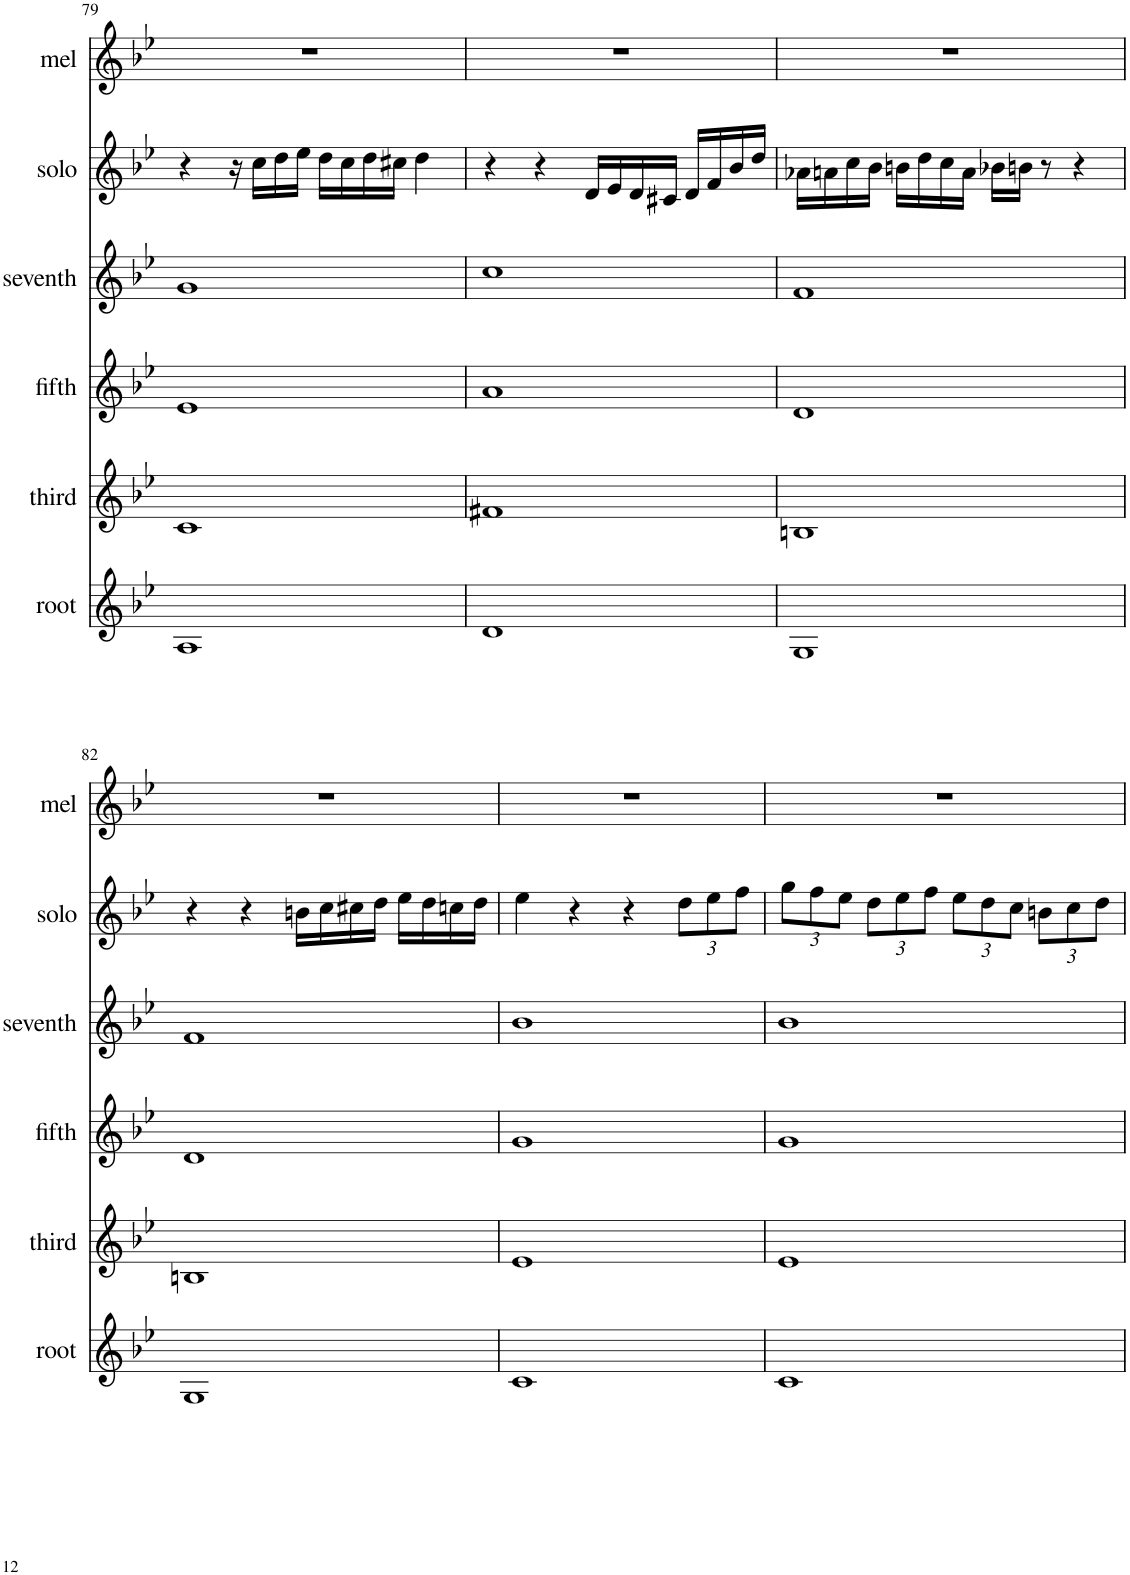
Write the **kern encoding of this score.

**kern	**kern	**kern	**kern	**kern	**kern
*part6	*part5	*part4	*part3	*part2	*part1
*staff6	*staff5	*staff4	*staff3	*staff2	*staff1
*I"root	*I"third	*I"fifth	*I"seventh	*I"solo	*I"mel
*I'root	*I'third	*I'fifth	*I'seventh	*I'solo	*I'mel
!!LO:PB:g=z
*clefG2	*clefG2	*clefG2	*clefG2	*clefG2	*clefG2
*k[b-e-]	*k[b-e-]	*k[b-e-]	*k[b-e-]	*k[b-e-]	*k[b-e-]
*M4/4	*M4/4	*M4/4	*M4/4	*M4/4	*M4/4
=79	=79	=79	=79	=79	=79
1A	1c	1e-	1g	4r	1r
.	.	.	.	16r	.
.	.	.	.	16cc\LL	.
.	.	.	.	16dd\	.
.	.	.	.	16ee-\JJ	.
.	.	.	.	16dd\LL	.
.	.	.	.	16cc\	.
.	.	.	.	16dd\	.
.	.	.	.	16cc#X\JJ	.
.	.	.	.	4dd\	.
=80	=80	=80	=80	=80	=80
1d	1f#X	1a	1cc	4r	1r
.	.	.	.	4r	.
.	.	.	.	16d/LL	.
.	.	.	.	16e-/	.
.	.	.	.	16d/	.
.	.	.	.	16c#X/JJ	.
.	.	.	.	16d/LL	.
.	.	.	.	16f/	.
.	.	.	.	16b-/	.
.	.	.	.	16dd/JJ	.
=81	=81	=81	=81	=81	=81
1G	1Bn	1d	1f	16a-X\LL	1r
.	.	.	.	16an\	.
.	.	.	.	16cc\	.
.	.	.	.	16b-\JJ	.
.	.	.	.	16bn\LL	.
.	.	.	.	16dd\	.
.	.	.	.	16cc\	.
.	.	.	.	16a\JJ	.
.	.	.	.	16b-X\LL	.
.	.	.	.	16bn\JJ	.
.	.	.	.	8r	.
.	.	.	.	4r	.
!!LO:LB:g=z
=82	=82	=82	=82	=82	=82
1G	1Bn	1d	1f	4r	1r
.	.	.	.	4r	.
.	.	.	.	16bn\LL	.
.	.	.	.	16cc\	.
.	.	.	.	16cc#X\	.
.	.	.	.	16dd\JJ	.
.	.	.	.	16ee-\LL	.
.	.	.	.	16dd\	.
.	.	.	.	16ccn\	.
.	.	.	.	16dd\JJ	.
=83	=83	=83	=83	=83	=83
1c	1e-	1g	1b-	4ee-\	1r
.	.	.	.	4r	.
.	.	.	.	4r	.
*	*	*	*	*Xbrackettup	*
.	.	.	.	12dd\L	.
.	.	.	.	12ee-\	.
.	.	.	.	12ff\J	.
=84	=84	=84	=84	=84	=84
1c	1e-	1g	1b-	12gg\L	1r
.	.	.	.	12ff\	.
.	.	.	.	12ee-\J	.
.	.	.	.	12dd\L	.
.	.	.	.	12ee-\	.
.	.	.	.	12ff\J	.
.	.	.	.	12ee-\L	.
.	.	.	.	12dd\	.
.	.	.	.	12cc\J	.
.	.	.	.	12bn\L	.
.	.	.	.	12cc\	.
.	.	.	.	12dd\J	.
=	=	=	=	=	=
*-	*-	*-	*-	*-	*-
